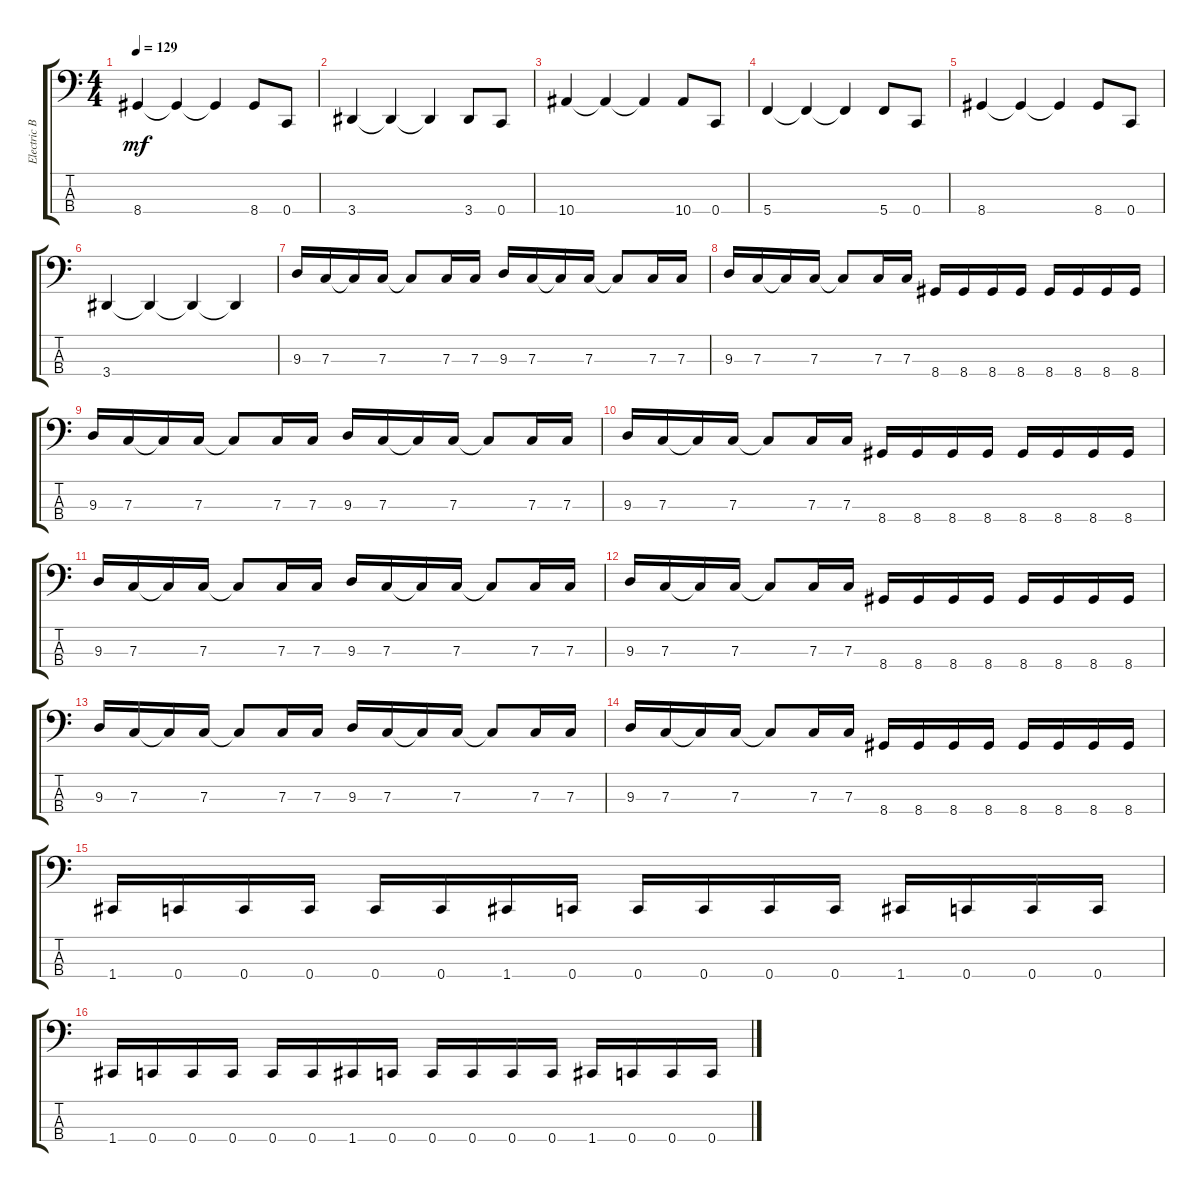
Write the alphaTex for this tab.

\track ("Electric Bass" "Electric B") {instrument electricbassfinger}
\staff {score tabs}
\tuning (Eb2 Bb1 F1 C1) {hide}
\ts (4 4)
\tempo 129
\clef f4
\ks c
8.4.4{dy mf} 8.4{t}.4 8.4{t}.4 8.4.8 0.4.8 |
3.4.4 3.4{t}.4 3.4{t}.4 3.4.8 0.4.8 |
10.4.4 10.4{t}.4 10.4{t}.4 10.4.8 0.4.8 |
5.4.4 5.4{t}.4 5.4{t}.4 5.4.8 0.4.8 |
8.4.4 8.4{t}.4 8.4{t}.4 8.4.8 0.4.8 |
3.4.4 3.4{t}.4 3.4{t}.4 3.4{t}.4 |
9.3.16 7.3.16 7.3{t}.16 7.3.16 7.3{t}.8 7.3.16 7.3.16 9.3.16 7.3.16 7.3{t}.16 7.3.16 7.3{t}.8 7.3.16 7.3.16 |
9.3.16 7.3.16 7.3{t}.16 7.3.16 7.3{t}.8 7.3.16 7.3.16 8.4.16 8.4.16 8.4.16 8.4.16 8.4.16 8.4.16 8.4.16 8.4.16 |
9.3.16 7.3.16 7.3{t}.16 7.3.16 7.3{t}.8 7.3.16 7.3.16 9.3.16 7.3.16 7.3{t}.16 7.3.16 7.3{t}.8 7.3.16 7.3.16 |
9.3.16 7.3.16 7.3{t}.16 7.3.16 7.3{t}.8 7.3.16 7.3.16 8.4.16 8.4.16 8.4.16 8.4.16 8.4.16 8.4.16 8.4.16 8.4.16 |
9.3.16 7.3.16 7.3{t}.16 7.3.16 7.3{t}.8 7.3.16 7.3.16 9.3.16 7.3.16 7.3{t}.16 7.3.16 7.3{t}.8 7.3.16 7.3.16 |
9.3.16 7.3.16 7.3{t}.16 7.3.16 7.3{t}.8 7.3.16 7.3.16 8.4.16 8.4.16 8.4.16 8.4.16 8.4.16 8.4.16 8.4.16 8.4.16 |
9.3.16 7.3.16 7.3{t}.16 7.3.16 7.3{t}.8 7.3.16 7.3.16 9.3.16 7.3.16 7.3{t}.16 7.3.16 7.3{t}.8 7.3.16 7.3.16 |
9.3.16 7.3.16 7.3{t}.16 7.3.16 7.3{t}.8 7.3.16 7.3.16 8.4.16 8.4.16 8.4.16 8.4.16 8.4.16 8.4.16 8.4.16 8.4.16 |
1.4.16 0.4.16 0.4.16 0.4.16 0.4.16 0.4.16 1.4.16 0.4.16 0.4.16 0.4.16 0.4.16 0.4.16 1.4.16 0.4.16 0.4.16 0.4.16 |
1.4.16 0.4.16 0.4.16 0.4.16 0.4.16 0.4.16 1.4.16 0.4.16 0.4.16 0.4.16 0.4.16 0.4.16 1.4.16 0.4.16 0.4.16 0.4.16
